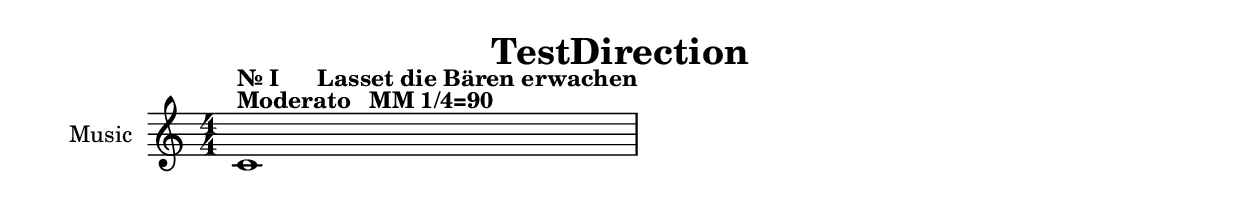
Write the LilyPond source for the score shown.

\version "2.24.4"

\header {
  movementTitle       = "TestDirection"
  title               = "TestDirection"
}

\paper {
  % horizontal-shift = 0.0\mm
  % indent = 0.0\mm
  % short-indent = 0.0\mm
  
  % markup-system-spacing-padding = 0.0\mm
  % between-system-space = 0.0\mm
  % page-top-space = 0.0\mm
  
  % page-count = -1
  % system-count = -1
  
  % oddHeaderMarkup = ""
  % evenHeaderMarkup = ""
  % oddFooterMarkup = ""
  % evenFooterMarkup = ""
}

\layout {
  \context { \Score
    autoBeaming = ##f % to display tuplets brackets
  }
  \context { \Voice
  }
}

Part_POne_Staff_One_Voice_One = \absolute {
  \language "nederlands"
  
  \clef "treble"
  \key c \major
  \numericTimeSignature \time 4/4
c'1 ^\markup { \bold "Moderato   MM 1/4=90" } ^\markup { \bold "Nr. I      Lasset die Bären erwachen" } }

\book {

  \score {
    <<
      
      
      
      <<
      
        \new Staff  = "Part_POne_Staff_One"
        \with {
          instrumentName = "Music"
        }
        <<
          \context Voice = "Part_POne_Staff_One_Voice_One" <<
            \Part_POne_Staff_One_Voice_One
          >>
        >>
      
      
      >>
    
    >>
    
    \layout {
      \context { \Score
        autoBeaming = ##f % to display tuplets brackets
      }
      \context { \Voice
      }
    }
    
    \midi {
      \tempo 16 = 360
    }
  }
  
}
